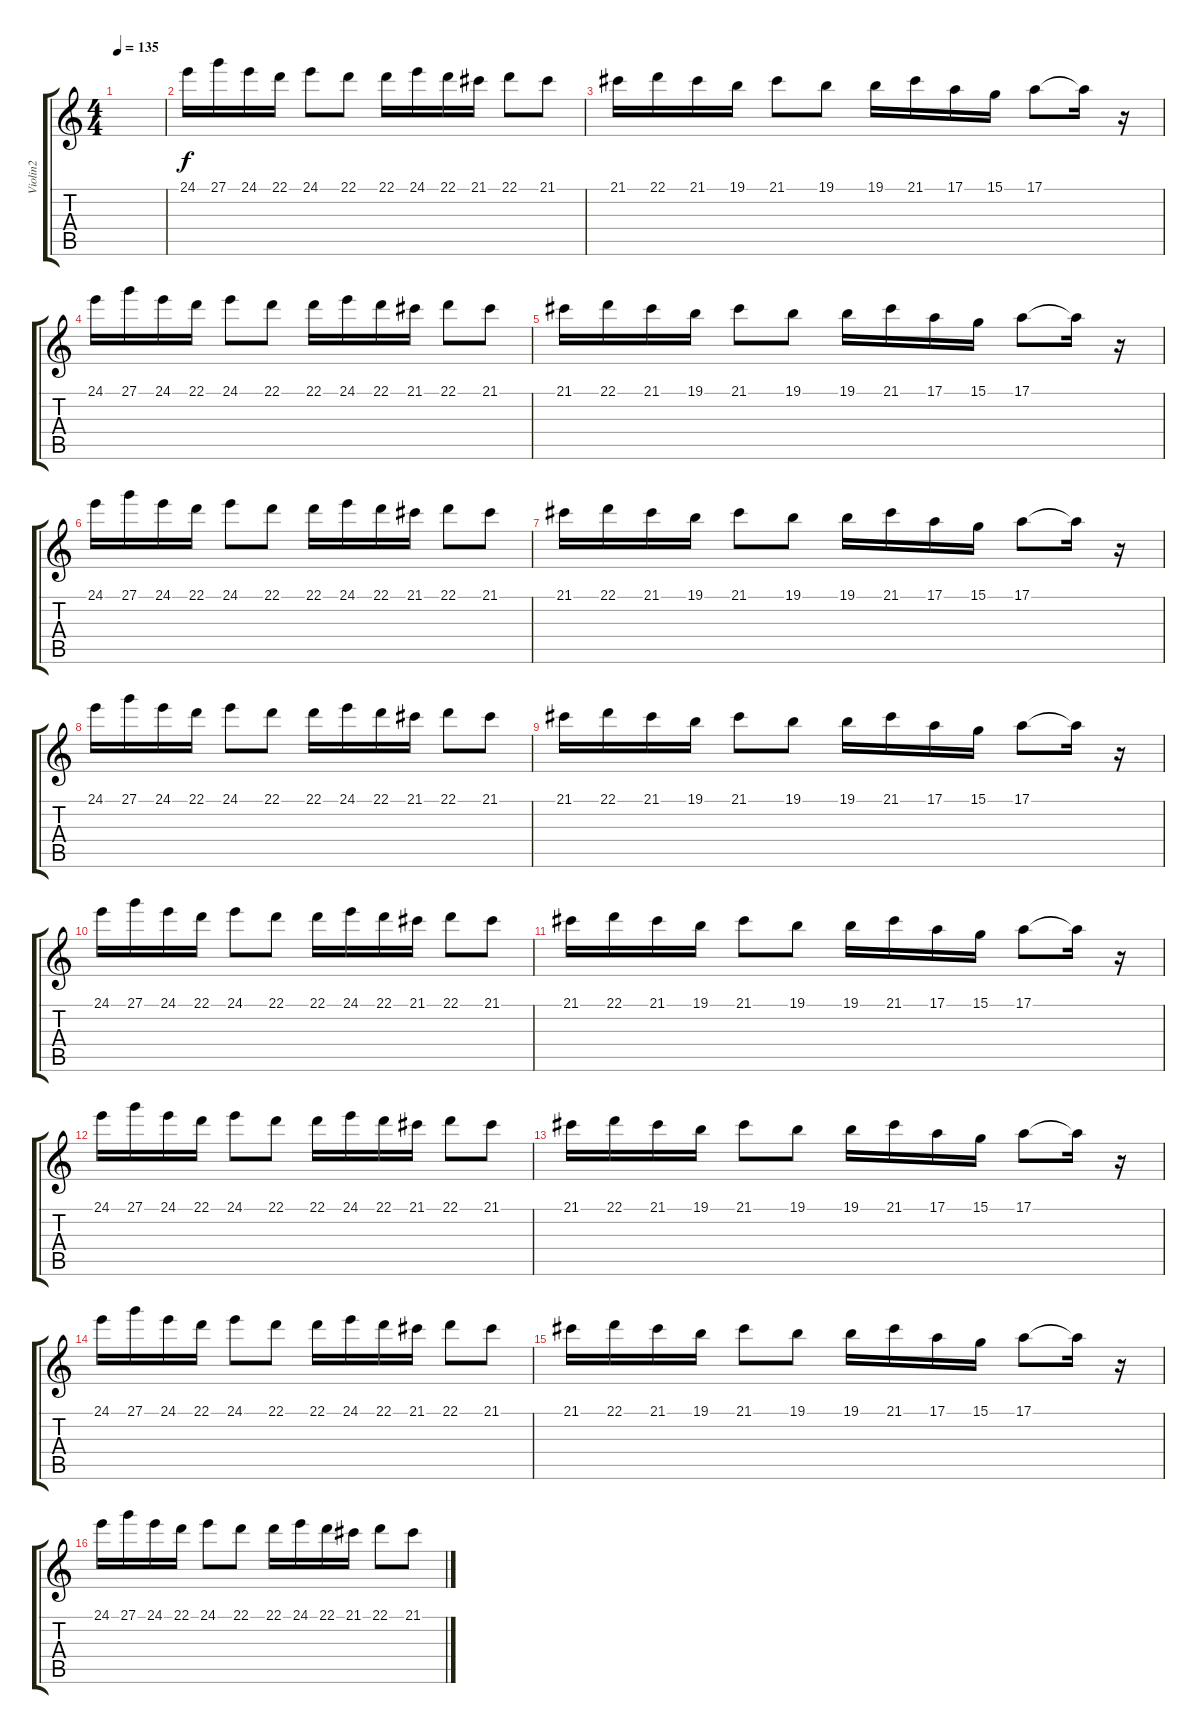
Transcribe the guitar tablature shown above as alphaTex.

\track ("Violin2" "Violin2") {instrument violin}
\staff {score tabs}
\tuning (E4 B3 G3 D3 A2 E2) {hide}
\ts (4 4)
\tempo 135
\clef g2
\ks c
|
24.1.16 27.1.16 24.1.16 22.1.16 24.1.8 22.1.8 22.1.16 24.1.16 22.1.16 21.1.16 22.1.8 21.1.8 |
21.1.16 22.1.16 21.1.16 19.1.16 21.1.8 19.1.8 19.1.16 21.1.16 17.1.16 15.1.16 17.1.8 17.1{t}.16 r.16 |
24.1.16 27.1.16 24.1.16 22.1.16 24.1.8 22.1.8 22.1.16 24.1.16 22.1.16 21.1.16 22.1.8 21.1.8 |
21.1.16 22.1.16 21.1.16 19.1.16 21.1.8 19.1.8 19.1.16 21.1.16 17.1.16 15.1.16 17.1.8 17.1{t}.16 r.16 |
24.1.16 27.1.16 24.1.16 22.1.16 24.1.8 22.1.8 22.1.16 24.1.16 22.1.16 21.1.16 22.1.8 21.1.8 |
21.1.16 22.1.16 21.1.16 19.1.16 21.1.8 19.1.8 19.1.16 21.1.16 17.1.16 15.1.16 17.1.8 17.1{t}.16 r.16 |
24.1.16 27.1.16 24.1.16 22.1.16 24.1.8 22.1.8 22.1.16 24.1.16 22.1.16 21.1.16 22.1.8 21.1.8 |
21.1.16 22.1.16 21.1.16 19.1.16 21.1.8 19.1.8 19.1.16 21.1.16 17.1.16 15.1.16 17.1.8 17.1{t}.16 r.16 |
24.1.16 27.1.16 24.1.16 22.1.16 24.1.8 22.1.8 22.1.16 24.1.16 22.1.16 21.1.16 22.1.8 21.1.8 |
21.1.16 22.1.16 21.1.16 19.1.16 21.1.8 19.1.8 19.1.16 21.1.16 17.1.16 15.1.16 17.1.8 17.1{t}.16 r.16 |
24.1.16 27.1.16 24.1.16 22.1.16 24.1.8 22.1.8 22.1.16 24.1.16 22.1.16 21.1.16 22.1.8 21.1.8 |
21.1.16 22.1.16 21.1.16 19.1.16 21.1.8 19.1.8 19.1.16 21.1.16 17.1.16 15.1.16 17.1.8 17.1{t}.16 r.16 |
24.1.16 27.1.16 24.1.16 22.1.16 24.1.8 22.1.8 22.1.16 24.1.16 22.1.16 21.1.16 22.1.8 21.1.8 |
21.1.16 22.1.16 21.1.16 19.1.16 21.1.8 19.1.8 19.1.16 21.1.16 17.1.16 15.1.16 17.1.8 17.1{t}.16 r.16 |
24.1.16 27.1.16 24.1.16 22.1.16 24.1.8 22.1.8 22.1.16 24.1.16 22.1.16 21.1.16 22.1.8 21.1.8
